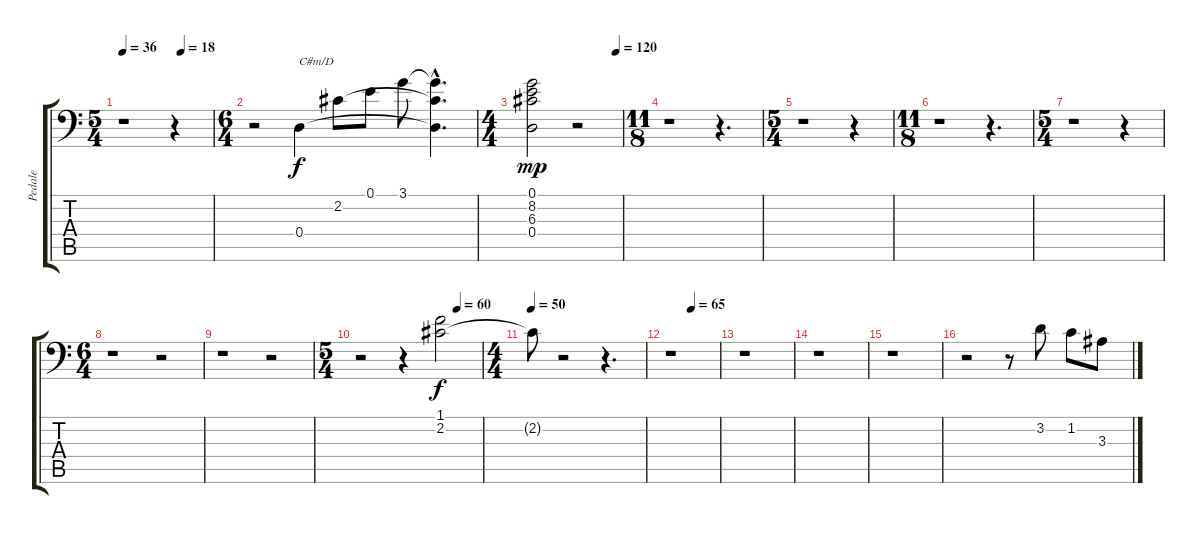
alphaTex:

\track ("Pedale" "Pedale") {instrument overdrivenguitar}
\staff {score tabs}
\tuning (E3 B2 G2 D2 A1 E1) {hide}
\ts (5 4)
\tempo 36
\tempo (18 0.65)
\tempo 36
\clef f4
\ks c
r.1{dy f instrument overdrivenguitar} r.4 |
\ts (6 4)
r.2 0.4.4{txt "C#m/D"} 2.2.8 0.1.8 3.1.8 (3.1{hac t} 2.2{hac t} 0.4{hac t}).4{d} |
\ts (4 4)
\tempo (120 0.9375)
(0.1 8.2 6.3 0.4).2{dy mp} r.2 |
\ts (11 8)
r.1 r.4{d} |
\ts (5 4)
r.1 r.4 |
\ts (11 8)
r.1 r.4{d} |
\ts (5 4)
r.1 r.4 |
\ts (6 4)
r.1 r.2 |
r.1 r.2 |
\ts (5 4)
\tempo (60 0.8)
r.2 r.4 (1.1 2.2).2{dy f} |
\ts (4 4)
\tempo 50
2.2{t}.8 r.2 r.4{d} |
\tempo (65 0.4375)
r.1 |
r.1 |
r.1 |
r.1 |
r.2 r.8 3.2.8 1.2.8 3.3.8
